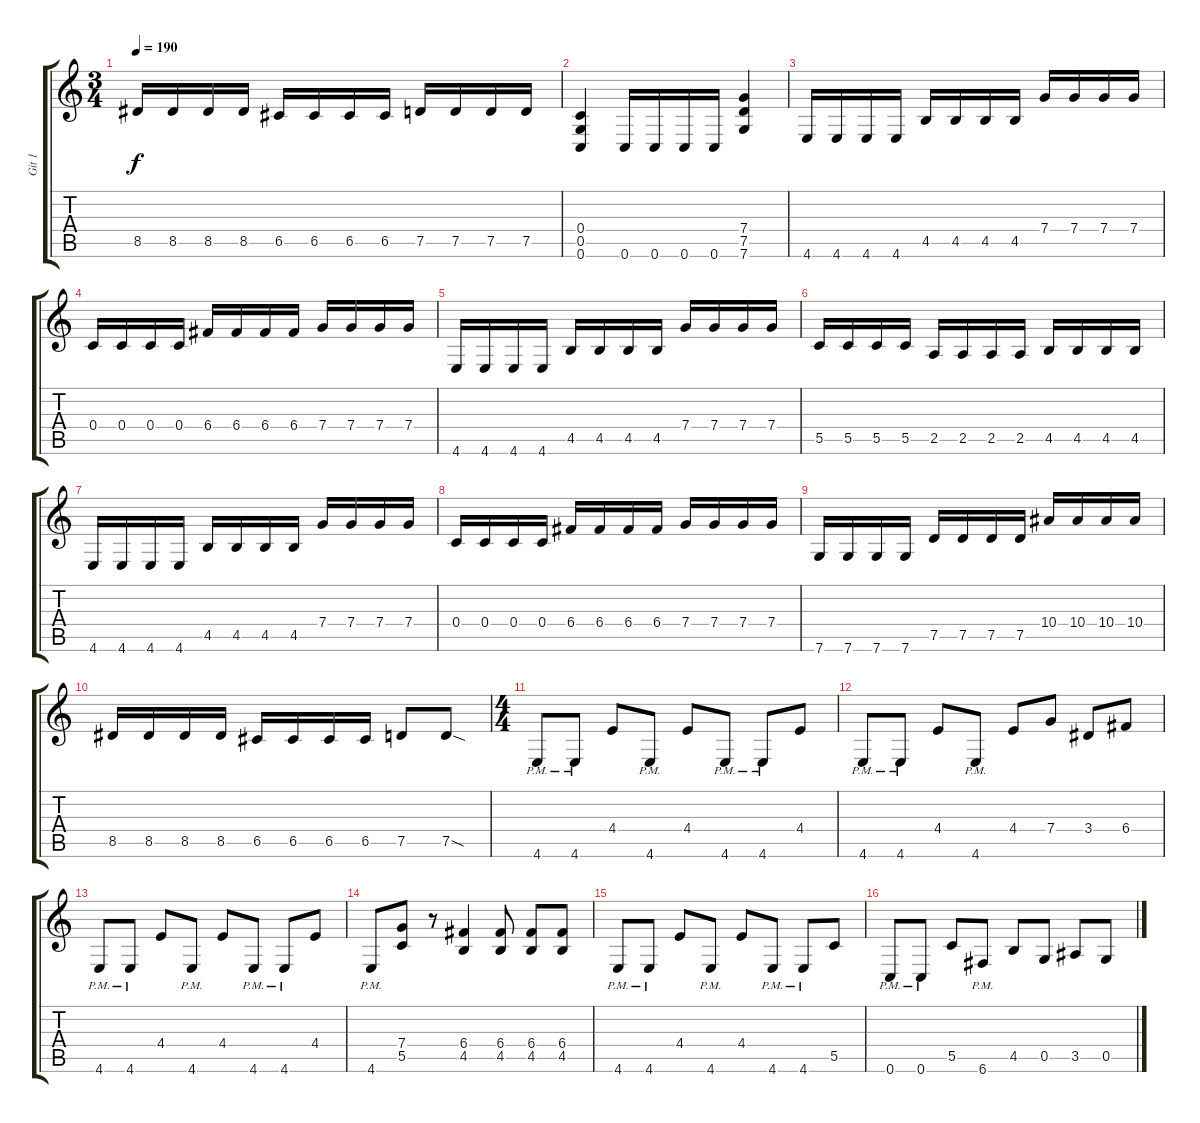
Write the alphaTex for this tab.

\track ("Git 1" "Git 1") {instrument distortionguitar}
\staff {score tabs}
\tuning (D4 A3 F3 C3 G2 C2) {hide}
\ts (3 4)
\tempo 190
\clef g2
\ks c
8.5.16{dy f} 8.5.16 8.5.16 8.5.16 6.5.16 6.5.16 6.5.16 6.5.16 7.5.16 7.5.16 7.5.16 7.5.16 |
(0.4 0.5 0.6).4 0.6.16 0.6.16 0.6.16 0.6.16 (7.4 7.5 7.6).4 |
4.6.16 4.6.16 4.6.16 4.6.16 4.5.16 4.5.16 4.5.16 4.5.16 7.4.16 7.4.16 7.4.16 7.4.16 |
0.4.16 0.4.16 0.4.16 0.4.16 6.4.16 6.4.16 6.4.16 6.4.16 7.4.16 7.4.16 7.4.16 7.4.16 |
4.6.16 4.6.16 4.6.16 4.6.16 4.5.16 4.5.16 4.5.16 4.5.16 7.4.16 7.4.16 7.4.16 7.4.16 |
5.5.16 5.5.16 5.5.16 5.5.16 2.5.16 2.5.16 2.5.16 2.5.16 4.5.16 4.5.16 4.5.16 4.5.16 |
4.6.16 4.6.16 4.6.16 4.6.16 4.5.16 4.5.16 4.5.16 4.5.16 7.4.16 7.4.16 7.4.16 7.4.16 |
0.4.16 0.4.16 0.4.16 0.4.16 6.4.16 6.4.16 6.4.16 6.4.16 7.4.16 7.4.16 7.4.16 7.4.16 |
7.6.16 7.6.16 7.6.16 7.6.16 7.5.16 7.5.16 7.5.16 7.5.16 10.4.16 10.4.16 10.4.16 10.4.16 |
8.5.16 8.5.16 8.5.16 8.5.16 6.5.16 6.5.16 6.5.16 6.5.16 7.5.8 7.5{sod}.8 |
\ts (4 4)
4.6{pm}.8 4.6{pm}.8 4.4.8 4.6{pm}.8 4.4.8 4.6{pm}.8 4.6{pm}.8 4.4.8 |
4.6{pm}.8 4.6{pm}.8 4.4.8 4.6{pm}.8 4.4.8 7.4.8 3.4.8 6.4.8 |
4.6{pm}.8 4.6{pm}.8 4.4.8 4.6{pm}.8 4.4.8 4.6{pm}.8 4.6{pm}.8 4.4.8 |
4.6{pm}.8 (7.4 5.5).8 r.8 (6.4 4.5).4 (6.4 4.5).8 (6.4 4.5).8 (6.4 4.5).8 |
4.6{pm}.8 4.6{pm}.8 4.4.8 4.6{pm}.8 4.4.8 4.6{pm}.8 4.6{pm}.8 5.5.8 |
0.6{pm}.8 0.6{pm}.8 5.5.8 6.6{pm}.8 4.5.8 0.5.8 3.5.8 0.5.8
